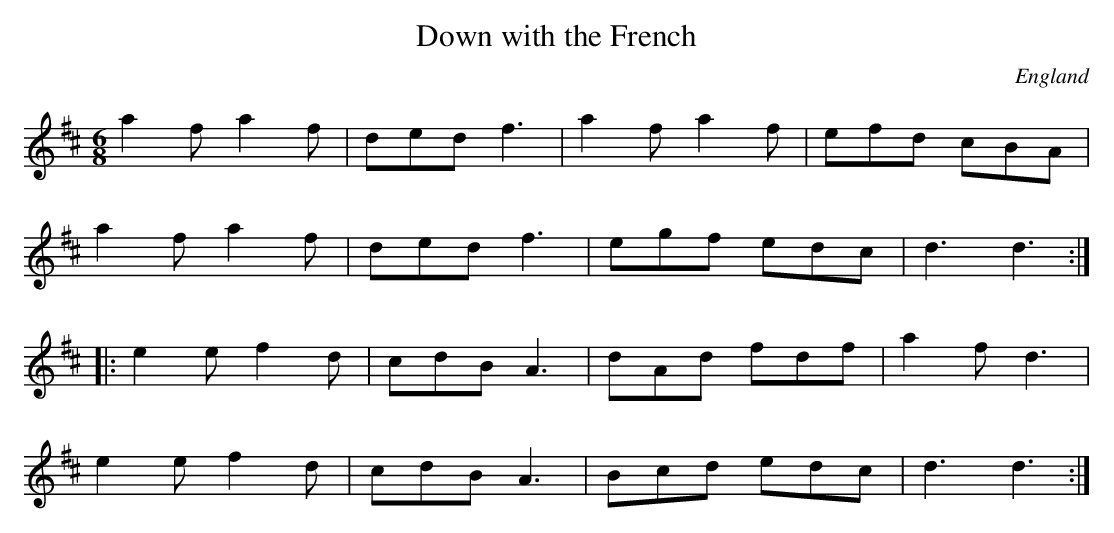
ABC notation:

X:1
T:Down with the French
O:England
M:6/8
L:1/8
K:D
a2f a2f|ded f3|a2f a2f|efd cBA|!
a2f a2f|ded f3|egf edc|d3 d3:|!
|:e2e f2d|cdB A3|dAd fdf|a2f d3|!
e2e f2d|cdB A3|Bcd edc|d3 d3:|!
